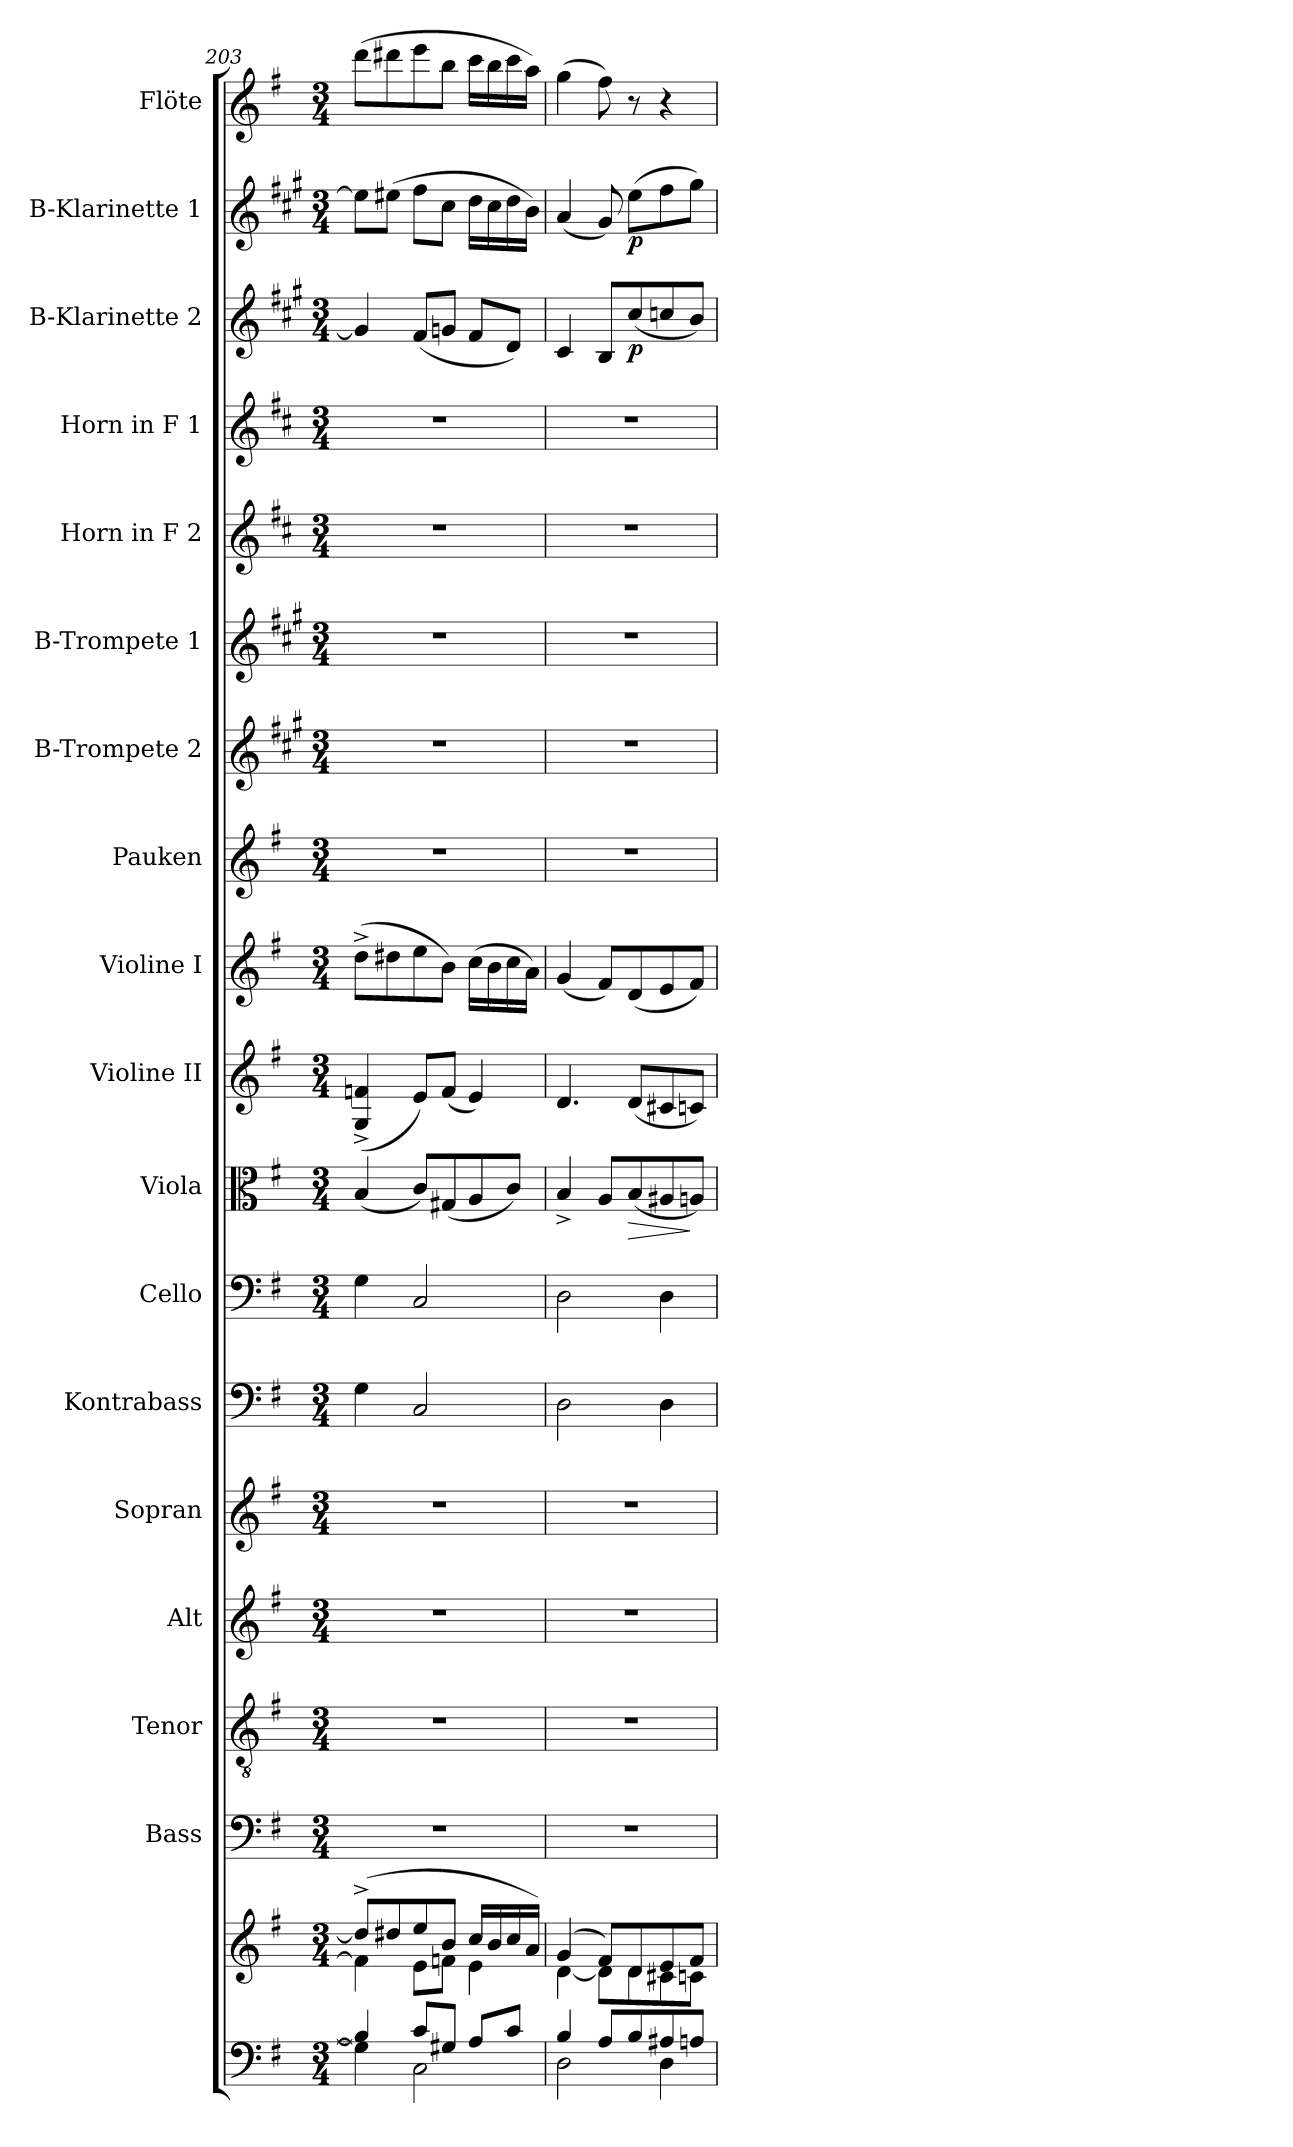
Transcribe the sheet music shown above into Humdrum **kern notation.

**kern	**kern	**kern	**kern	**kern	**kern	**kern	**kern	**kern	**dynam	**kern	**kern	**kern	**kern	**kern	**kern	**kern	**kern	**dynam	**kern	**dynam	**kern
*part18	*part18	*part17	*part16	*part15	*part14	*part13	*part12	*part11	*part11	*part10	*part9	*part8	*part7	*part6	*part5	*part4	*part3	*part3	*part2	*part2	*part1
*staff19	*staff18	*staff17	*staff16	*staff15	*staff14	*staff13	*staff12	*staff11	*staff11	*staff10	*staff9	*staff8	*staff7	*staff6	*staff5	*staff4	*staff3	*staff3	*staff2	*staff2	*staff1
*	*	*I"Bass	*I"Tenor	*I"Alt	*I"Sopran	*I"Kontrabass	*I"Cello	*I"Viola	*	*I"Violine II	*I"Violine I	*I"Pauken	*I"B-Trompete 2	*I"B-Trompete 1	*I"Horn in F 2	*I"Horn in F 1	*I"B-Klarinette 2	*	*I"B-Klarinette 1	*	*I"Flöte
*	*	*I'B.	*I'T.	*I'A.	*I'S.	*I'Kb.	*	*I'Vla.	*	*I'Vl. II	*I'Vl. I	*I'Pk.	*I'Trp. 2	*I'Trp. 1	*	*	*I'Kl. 2	*	*I'Kl. 1	*	*I'Fl.
*clefF4	*clefG2	*clefF4	*clefGv2	*clefG2	*clefG2	*clefF4	*clefF4	*clefC3	*	*clefG2	*clefG2	*clefG2	*clefG2	*clefG2	*clefG2	*clefG2	*clefG2	*	*clefG2	*	*clefG2
*	*	*	*	*	*	*ITrd7c12	*	*	*	*	*	*	*ITrd1c2	*ITrd1c2	*ITrd4c7	*ITrd4c7	*ITrd1c2	*	*ITrd1c2	*	*
*k[f#]	*k[f#]	*k[f#]	*k[f#]	*k[f#]	*k[f#]	*k[f#]	*k[f#]	*k[f#]	*	*k[f#]	*k[f#]	*k[f#]	*k[f#]	*k[f#]	*k[f#]	*k[f#]	*k[f#]	*	*k[f#]	*	*k[f#]
*G:	*G:	*G:	*G:	*G:	*G:	*G:	*G:	*G:	*	*G:	*G:	*G:	*G:	*G:	*G:	*G:	*G:	*	*G:	*	*G:
*M3/4	*M3/4	*M3/4	*M3/4	*M3/4	*M3/4	*M3/4	*M3/4	*M3/4	*	*M3/4	*M3/4	*M3/4	*M3/4	*M3/4	*M3/4	*M3/4	*M3/4	*	*M3/4	*	*M3/4
=203	=203	=203	=203	=203	=203	=203	=203	=203	=203	=203	=203	=203	=203	=203	=203	=203	=203	=203	=203	=203	=203
*^	*^	*	*	*	*	*	*	*	*	*	*	*	*	*	*	*	*	*	*	*	*
4B/]	4G\]	(>8dd^>/L]	4f\]	2.r	2.r	2.r	2.r	4GG\	4G\	(<4B/	.	(4G/^< 4fn/^<	(>8dd^>\L	2.r	2.r	2.r	2.r	2.r	4f/]	.	8dd\L]	.	(>8ddd\L
.	.	8dd#X/	.	.	.	.	.	.	.	.	.	.	8dd#X\	.	.	.	.	.	.	.	(>8dd#X\J	.	8ddd#X\
8c/L	2C\	8ee/	8e\L	.	.	.	.	2CC/	2C/	8c/L)	.	8e/L)	8ee\	.	.	.	.	.	(<8e/L	.	8ee\L	.	8eee\
8G#X/J	.	8b/J	8fn\J	.	.	.	.	.	.	(<8G#X/	.	(<8f/J	8b\J)	.	.	.	.	.	8fn/J	.	8b\J	.	8bb\J
8A/L	.	16cc/LL	4e\	.	.	.	.	.	.	8A/	.	4e/)	(>16cc\LL	.	.	.	.	.	8e/L	.	16cc\LL	.	16ccc\LL
.	.	16b/	.	.	.	.	.	.	.	.	.	.	16b\	.	.	.	.	.	.	.	16b\	.	16bb\
8c/J	.	16cc/	.	.	.	.	.	.	.	8c/J)	.	.	16cc\	.	.	.	.	.	8c/J)	.	16cc\	.	16ccc\
.	.	16a/JJ)	.	.	.	.	.	.	.	.	.	.	16a\JJ)	.	.	.	.	.	.	.	16a\JJ)	.	16aa\JJ)
=204	=204	=204	=204	=204	=204	=204	=204	=204	=204	=204	=204	=204	=204	=204	=204	=204	=204	=204	=204	=204	=204	=204	=204
4B/	2D\	(4g/	[<4d\	2.r	2.r	2.r	2.r	2DD\	2D\	4B^</	.	4.d/	(<4g/	2.r	2.r	2.r	2.r	2.r	4B/	.	(<4g/	.	(>4gg\
8A/L	.	8f#/L)	8d\L]	.	.	.	.	.	.	8A/L	.	.	8f#/L)	.	.	.	.	.	8A/L	.	8f#/)	.	8ff#\)
!	!	!	!	!	!	!	!	!	!	!	!LO:HP:b	!	!	!	!	!	!	!	!	!LO:DY:b	!	!LO:DY:b	!
8B/	.	8d/	8d\	.	.	.	.	.	.	(<8B/	>	(<8d/L	(<8d/	.	.	.	.	.	(<8b/	p	(>8dd\L	p	8r
8A#X/	4D\	8e/	8c#X\	.	.	.	.	4DD\	4D\	8A#X/	.	8c#X/	8e/	.	.	.	.	.	8b-X/	.	8ee\	.	4r
8An/J	.	8f#/J	8cn\J	.	.	.	.	.	.	8An/J)	]	8cn/J)	8f#/J)	.	.	.	.	.	8a/J)	.	8ff#\J)	.	.
*v	*v	*	*	*	*	*	*	*	*	*	*	*	*	*	*	*	*	*	*	*	*	*	*
*	*v	*v	*	*	*	*	*	*	*	*	*	*	*	*	*	*	*	*	*	*	*	*
=	=	=	=	=	=	=	=	=	=	=	=	=	=	=	=	=	=	=	=	=	=
*-	*-	*-	*-	*-	*-	*-	*-	*-	*-	*-	*-	*-	*-	*-	*-	*-	*-	*-	*-	*-	*-
